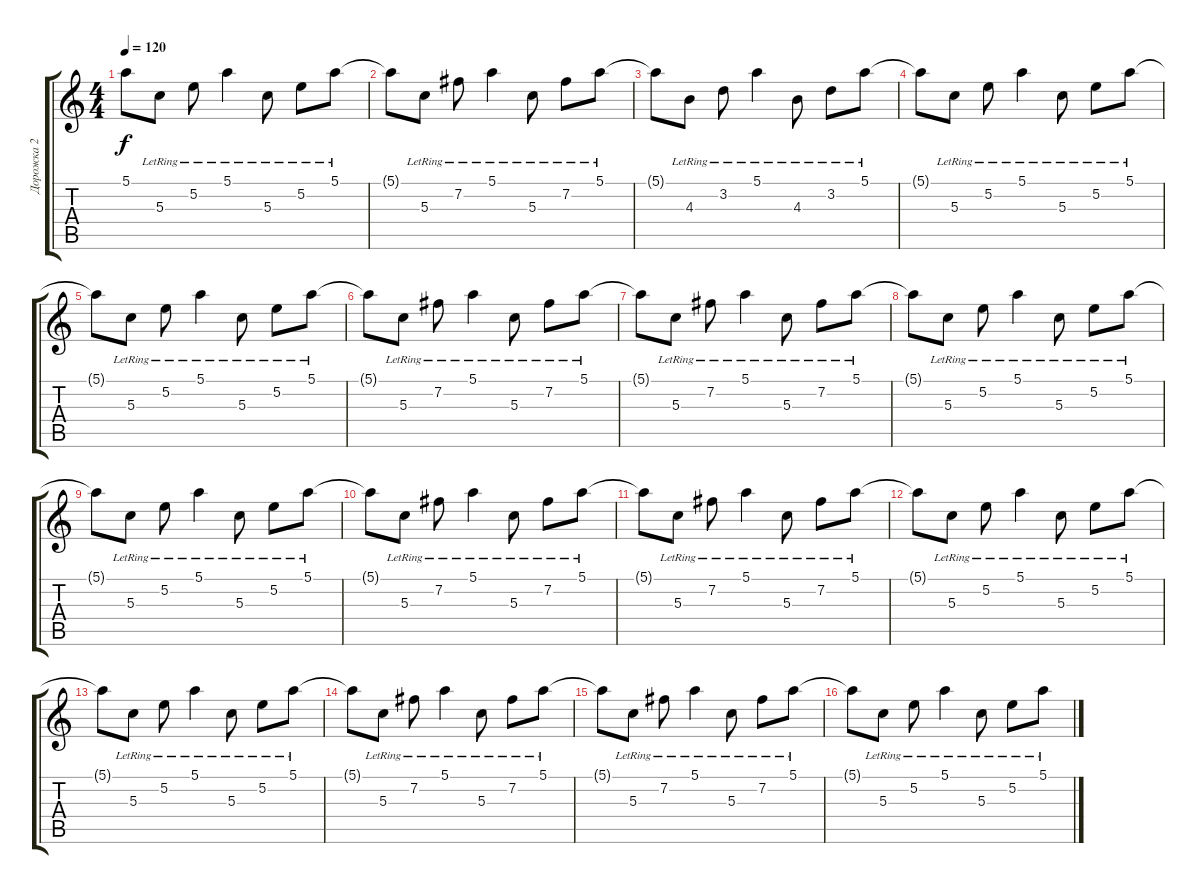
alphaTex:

\track ("Дорожка 2" "Дорожка 2") {instrument acousticguitarsteel}
\staff {score tabs}
\tuning (E4 B3 G3 D3 A2 E2) {hide}
\ts (4 4)
\tempo 120
\clef g2
\ks c
5.1{t}.8{dy f} 5.3{lr}.8 5.2{lr}.8 5.1{lr}.4 5.3{lr}.8 5.2{lr}.8 5.1{lr}.8 |
5.1{t}.8 5.3{lr}.8 7.2{lr}.8 5.1{lr}.4 5.3{lr}.8 7.2{lr}.8 5.1{lr}.8 |
5.1{t}.8 4.3{lr}.8 3.2{lr}.8 5.1{lr}.4 4.3{lr}.8 3.2{lr}.8 5.1{lr}.8 |
5.1{t}.8 5.3{lr}.8 5.2{lr}.8 5.1{lr}.4 5.3{lr}.8 5.2{lr}.8 5.1{lr}.8 |
5.1{t}.8 5.3{lr}.8 5.2{lr}.8 5.1{lr}.4 5.3{lr}.8 5.2{lr}.8 5.1{lr}.8 |
5.1{t}.8 5.3{lr}.8 7.2{lr}.8 5.1{lr}.4 5.3{lr}.8 7.2{lr}.8 5.1{lr}.8 |
5.1{t}.8 5.3{lr}.8 7.2{lr}.8 5.1{lr}.4 5.3{lr}.8 7.2{lr}.8 5.1{lr}.8 |
5.1{t}.8 5.3{lr}.8 5.2{lr}.8 5.1{lr}.4 5.3{lr}.8 5.2{lr}.8 5.1{lr}.8 |
5.1{t}.8 5.3{lr}.8 5.2{lr}.8 5.1{lr}.4 5.3{lr}.8 5.2{lr}.8 5.1{lr}.8 |
5.1{t}.8 5.3{lr}.8 7.2{lr}.8 5.1{lr}.4 5.3{lr}.8 7.2{lr}.8 5.1{lr}.8 |
5.1{t}.8 5.3{lr}.8 7.2{lr}.8 5.1{lr}.4 5.3{lr}.8 7.2{lr}.8 5.1{lr}.8 |
5.1{t}.8 5.3{lr}.8 5.2{lr}.8 5.1{lr}.4 5.3{lr}.8 5.2{lr}.8 5.1{lr}.8 |
5.1{t}.8 5.3{lr}.8 5.2{lr}.8 5.1{lr}.4 5.3{lr}.8 5.2{lr}.8 5.1{lr}.8 |
5.1{t}.8 5.3{lr}.8 7.2{lr}.8 5.1{lr}.4 5.3{lr}.8 7.2{lr}.8 5.1{lr}.8 |
5.1{t}.8 5.3{lr}.8 7.2{lr}.8 5.1{lr}.4 5.3{lr}.8 7.2{lr}.8 5.1{lr}.8 |
5.1{t}.8 5.3{lr}.8 5.2{lr}.8 5.1{lr}.4 5.3{lr}.8 5.2{lr}.8 5.1{lr}.8
